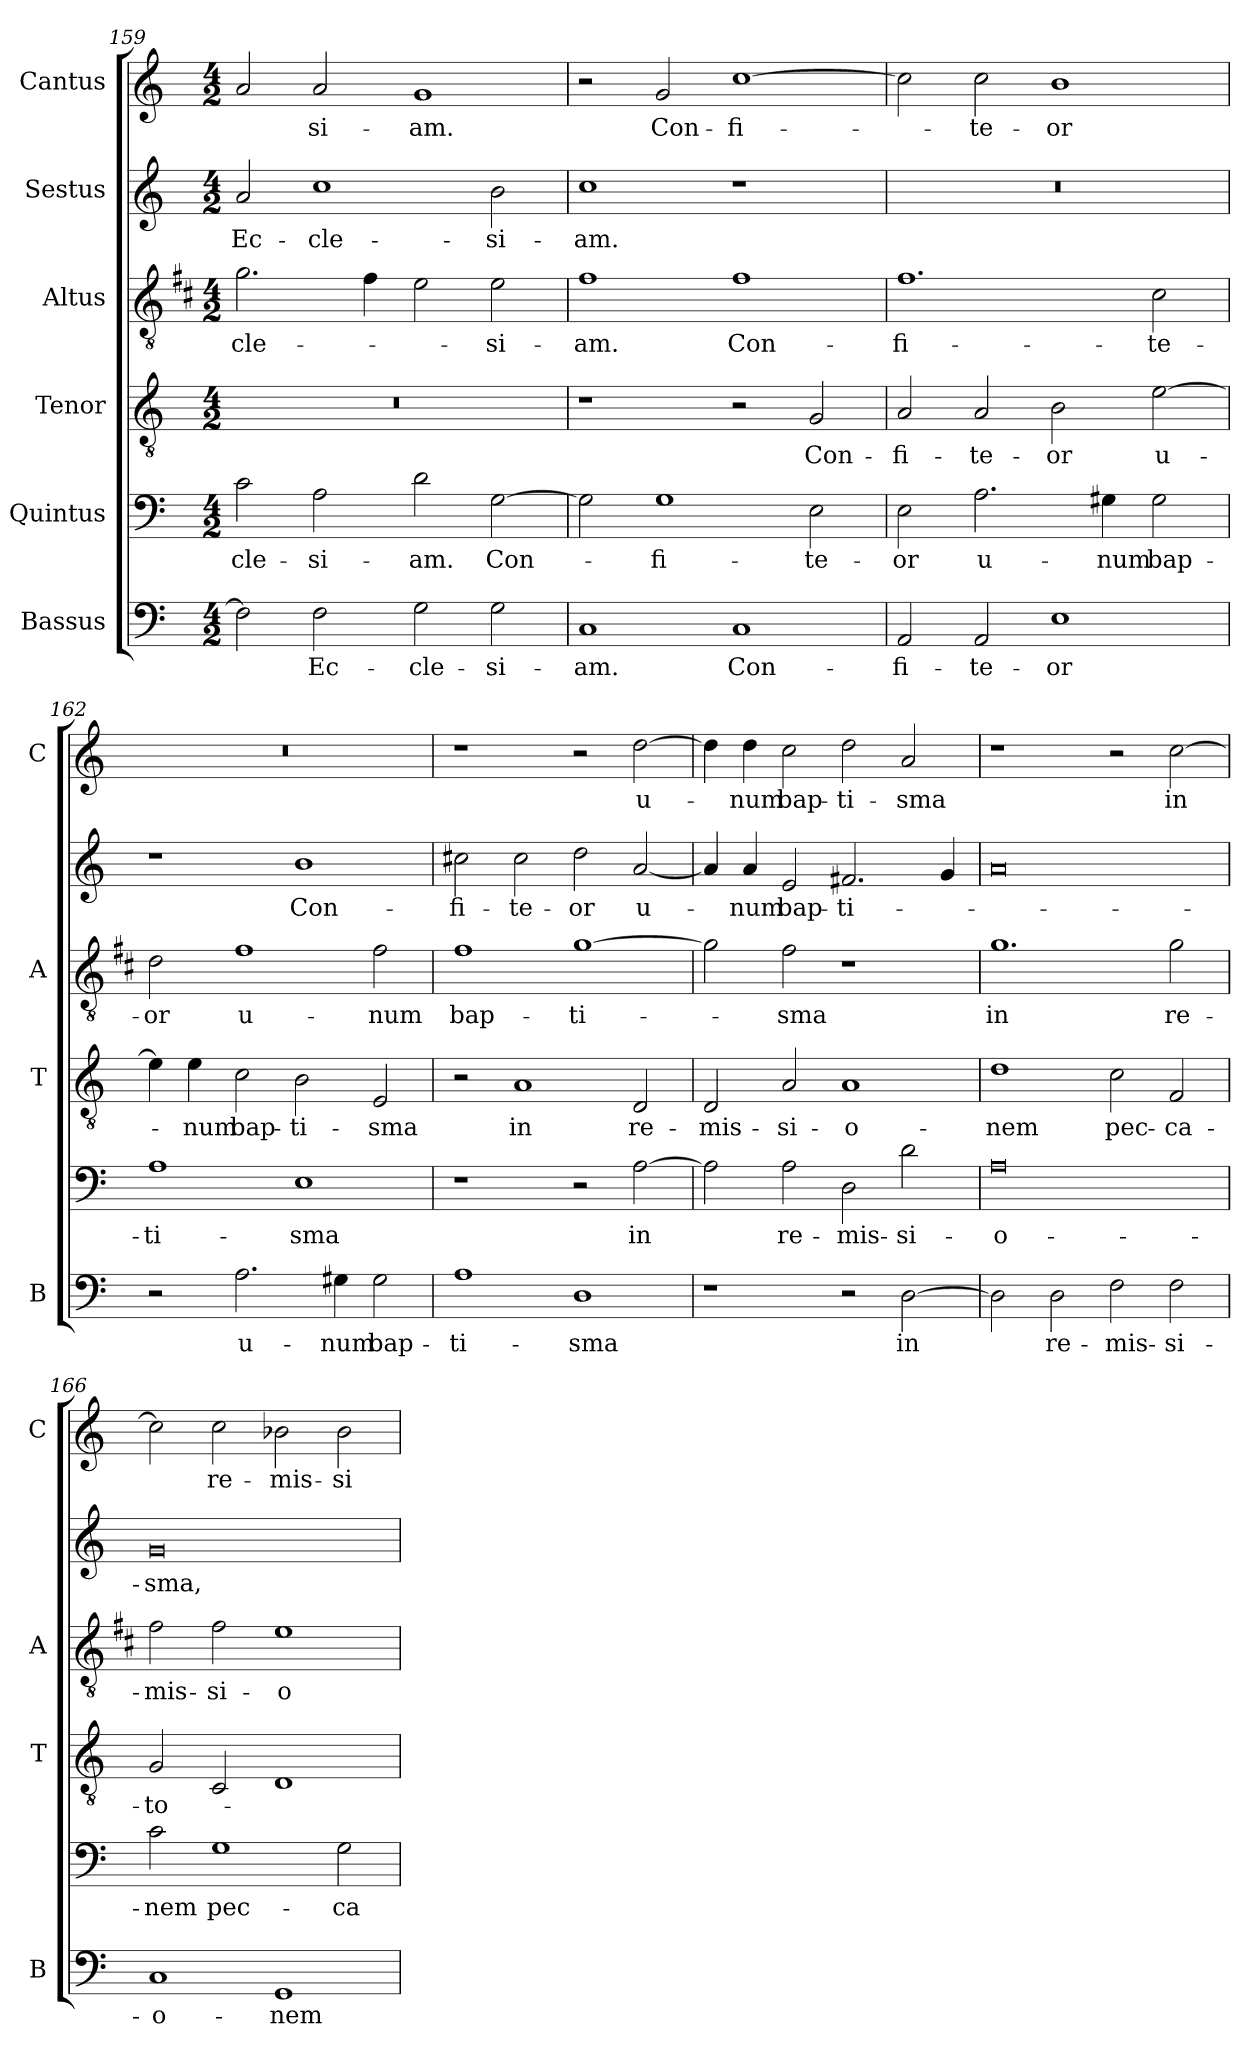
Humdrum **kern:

**kern	**text	**kern	**text	**kern	**text	**kern	**text	**kern	**text	**kern	**text
*part6	*part6	*part5	*part5	*part4	*part4	*part3	*part3	*part2	*part2	*part1	*part1
*staff6	*staff6	*staff5	*staff5	*staff4	*staff4	*staff3	*staff3	*staff2	*staff2	*staff1	*staff1
*I"Bassus	*	*I"Quintus	*	*I"Tenor	*	*I"Altus	*	*I"Sestus	*	*I"Cantus	*
*I'B	*	*	*	*I'T	*	*I'A	*	*	*	*I'C	*
*clefF4	*	*clefF4	*	*clefGv2	*	*clefGv2	*	*clefG2	*	*clefG2	*
*	*	*	*	*	*	*ITrd1c2	*	*	*	*	*
*k[]	*	*k[]	*	*k[]	*	*k[]	*	*k[]	*	*k[]	*
*C:	*	*C:	*	*C:	*	*C:	*	*C:	*	*C:	*
*M4/2	*	*M4/2	*	*M4/2	*	*M4/2	*	*M4/2	*	*M4/2	*
=159	=159	=159	=159	=159	=159	=159	=159	=159	=159	=159	=159
!	!	!	!LO:LY:b	!	!	!	!LO:LY:b	!	!LO:LY:b	!	!
2F\]	.	2c\	-cle-	0r	.	2.f\	-cle-	2a/	Ec-	2a/	.
!	!LO:LY:b	!	!LO:LY:b	!	!	!	!	!	!LO:LY:b	!	!LO:LY:b
2F\	Ec-	2A\	-si-	.	.	.	.	1cc	-cle-	2a/	-si-
.	.	.	.	.	.	4e\	.	.	.	.	.
!	!LO:LY:b	!	!LO:LY:b	!	!	!	!	!	!	!	!LO:LY:b
2G\	-cle-	2d\	-am.	.	.	2d\	.	.	.	1g	-am.
!	!LO:LY:b	!	!LO:LY:b	!	!	!	!LO:LY:b	!	!LO:LY:b	!	!
2G\	-si-	[2G\	Con-	.	.	2d\	-si-	2b\	-si-	.	.
=160	=160	=160	=160	=160	=160	=160	=160	=160	=160	=160	=160
!	!LO:LY:b	!	!	!	!	!	!LO:LY:b	!	!LO:LY:b	!	!
1C	-am.	2G\]	.	1r	.	1e	-am.	1cc	-am.	2r	.
!	!	!	!LO:LY:b	!	!	!	!	!	!	!	!LO:LY:b
.	.	1G	-fi-	.	.	.	.	.	.	2g/	Con-
!	!LO:LY:b	!	!	!	!	!	!LO:LY:b	!	!	!	!LO:LY:b
1C	Con-	.	.	2r	.	1e	Con-	1r	.	[1cc	-fi-
!	!	!	!LO:LY:b	!	!LO:LY:b	!	!	!	!	!	!
.	.	2E\	-te-	2G/	Con-	.	.	.	.	.	.
!!LO:LB:g=z
=161	=161	=161	=161	=161	=161	=161	=161	=161	=161	=161	=161
!	!LO:LY:b	!	!LO:LY:b	!	!LO:LY:b	!	!LO:LY:b	!	!	!	!
2AA/	-fi-	2E\	-or	2A/	-fi-	1.e	-fi-	0r	.	2cc\]	.
!	!LO:LY:b	!	!LO:LY:b	!	!LO:LY:b	!	!	!	!	!	!LO:LY:b
2AA/	-te-	2.A\	u-	2A/	-te-	.	.	.	.	2cc\	-te-
!	!LO:LY:b	!	!	!	!LO:LY:b	!	!	!	!	!	!LO:LY:b
1E	-or	.	.	2B\	-or	.	.	.	.	1b	-or
!	!	!	!LO:LY:b	!	!	!	!	!	!	!	!
.	.	4G#X\	-num	.	.	.	.	.	.	.	.
!	!	!	!LO:LY:b	!	!LO:LY:b	!	!LO:LY:b	!	!	!	!
.	.	2G#\	bap-	[2e\	u-	2B\	-te-	.	.	.	.
=162	=162	=162	=162	=162	=162	=162	=162	=162	=162	=162	=162
!	!	!	!LO:LY:b	!	!	!	!LO:LY:b	!	!	!	!
2r	.	1A	-ti-	4e\]	.	2c\	-or	1r	.	0r	.
!	!	!	!	!	!LO:LY:b	!	!	!	!	!	!
.	.	.	.	4e\	-num	.	.	.	.	.	.
!	!LO:LY:b	!	!	!	!LO:LY:b	!	!LO:LY:b	!	!	!	!
2.A\	u-	.	.	2c\	bap-	1e	u-	.	.	.	.
!	!	!	!LO:LY:b	!	!LO:LY:b	!	!	!	!LO:LY:b	!	!
.	.	1E	-sma	2B\	-ti-	.	.	1b	Con-	.	.
!	!LO:LY:b	!	!	!	!	!	!	!	!	!	!
4G#X\	-num	.	.	.	.	.	.	.	.	.	.
!	!LO:LY:b	!	!	!	!LO:LY:b	!	!LO:LY:b	!	!	!	!
2G#\	bap-	.	.	2E/	-sma	2e\	-num	.	.	.	.
=163	=163	=163	=163	=163	=163	=163	=163	=163	=163	=163	=163
!	!LO:LY:b	!	!	!	!	!	!LO:LY:b	!	!LO:LY:b	!	!
1A	-ti-	1r	.	2r	.	1e	bap-	2cc#X\	-fi-	1r	.
!	!	!	!	!	!LO:LY:b	!	!	!	!LO:LY:b	!	!
.	.	.	.	1A	in	.	.	2cc#\	-te-	.	.
!	!LO:LY:b	!	!	!	!	!	!LO:LY:b	!	!LO:LY:b	!	!
1D	-sma	2r	.	.	.	[1f	-ti-	2dd\	-or	2r	.
!	!	!	!LO:LY:b	!	!LO:LY:b	!	!	!	!LO:LY:b	!	!LO:LY:b
.	.	[2A\	in	2D/	re-	.	.	[2a/	u-	[2dd\	u-
=164	=164	=164	=164	=164	=164	=164	=164	=164	=164	=164	=164
!	!	!	!	!	!LO:LY:b	!	!	!	!	!	!
1r	.	2A\]	.	2D/	-mis-	2f\]	.	4a/]	.	4dd\]	.
!	!	!	!	!	!	!	!	!	!LO:LY:b	!	!LO:LY:b
.	.	.	.	.	.	.	.	4a/	-num	4dd\	-num
!	!	!	!LO:LY:b	!	!LO:LY:b	!	!LO:LY:b	!	!LO:LY:b	!	!LO:LY:b
.	.	2A\	re-	2A/	-si-	2e\	-sma	2e/	bap-	2cc\	bap-
!	!	!	!LO:LY:b	!	!LO:LY:b	!	!	!	!LO:LY:b	!	!LO:LY:b
2r	.	2D\	-mis-	1A	-o-	1r	.	2.f#X/	-ti-	2dd\	-ti-
!	!LO:LY:b	!	!LO:LY:b	!	!	!	!	!	!	!	!LO:LY:b
[2D\	in	2d\	-si-	.	.	.	.	.	.	2a/	-sma
.	.	.	.	.	.	.	.	4g/	.	.	.
=165	=165	=165	=165	=165	=165	=165	=165	=165	=165	=165	=165
!	!	!	!LO:LY:b	!	!LO:LY:b	!	!LO:LY:b	!	!	!	!
2D\]	.	0A	-o-	1d	-nem	1.f	in	0a	.	1r	.
!	!LO:LY:b	!	!	!	!	!	!	!	!	!	!
2D\	re-	.	.	.	.	.	.	.	.	.	.
!	!LO:LY:b	!	!	!	!LO:LY:b	!	!	!	!	!	!
2F\	-mis-	.	.	2c\	pec-	.	.	.	.	2r	.
!	!LO:LY:b	!	!	!	!LO:LY:b	!	!LO:LY:b	!	!	!	!LO:LY:b
2F\	-si-	.	.	2F/	-ca-	2f\	re-	.	.	[2cc\	in
=166	=166	=166	=166	=166	=166	=166	=166	=166	=166	=166	=166
!	!LO:LY:b	!	!LO:LY:b	!	!LO:LY:b	!	!LO:LY:b	!	!LO:LY:b	!	!
1C	-o-	2c\	-nem	2G/	-to-	2e\	-mis-	0g	-sma,	2cc\]	.
!	!	!	!LO:LY:b	!	!	!	!LO:LY:b	!	!	!	!LO:LY:b
.	.	1G	pec-	2C/	.	2e\	-si-	.	.	2cc\	re-
!	!LO:LY:b	!	!	!	!	!	!LO:LY:b	!	!	!	!LO:LY:b
1GG	-nem	.	.	1D	.	1d	-o-	.	.	2b-X\	-mis-
!	!	!	!LO:LY:b	!	!	!	!	!	!	!	!LO:LY:b
.	.	2G\	-ca-	.	.	.	.	.	.	2b-\	-si-
=	=	=	=	=	=	=	=	=	=	=	=
*-	*-	*-	*-	*-	*-	*-	*-	*-	*-	*-	*-
